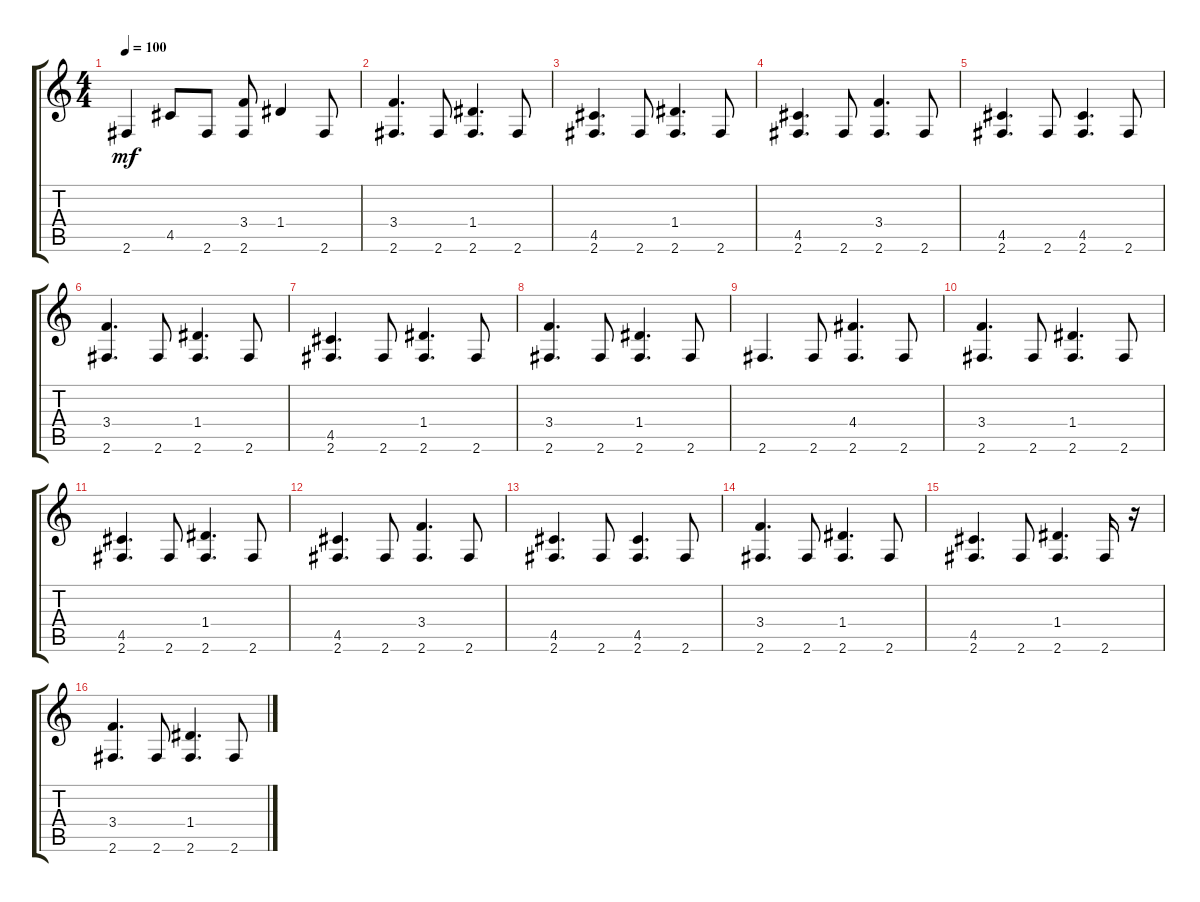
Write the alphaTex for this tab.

\track "" {instrument acousticbass}
\staff {score tabs}
\tuning (E4 B3 G3 D3 A2 E2) {hide}
\ts (4 4)
\tempo 100
\clef g2
\ks c
2.6.4{dy mf} 4.5.8 2.6.8 (3.4 2.6).8 1.4.4 2.6.8 |
(3.4 2.6).4{d} 2.6.8 (1.4 2.6).4{d} 2.6.8 |
(4.5 2.6).4{d} 2.6.8 (1.4 2.6).4{d} 2.6.8 |
(4.5 2.6).4{d} 2.6.8 (3.4 2.6).4{d} 2.6.8 |
(4.5 2.6).4{d} 2.6.8 (4.5 2.6).4{d} 2.6.8 |
(3.4 2.6).4{d} 2.6.8 (1.4 2.6).4{d} 2.6.8 |
(4.5 2.6).4{d} 2.6.8 (1.4 2.6).4{d} 2.6.8 |
(3.4 2.6).4{d} 2.6.8 (1.4 2.6).4{d} 2.6.8 |
2.6.4{d} 2.6.8 (4.4 2.6).4{d} 2.6.8 |
(3.4 2.6).4{d} 2.6.8 (1.4 2.6).4{d} 2.6.8 |
(4.5 2.6).4{d} 2.6.8 (1.4 2.6).4{d} 2.6.8 |
(4.5 2.6).4{d} 2.6.8 (3.4 2.6).4{d} 2.6.8 |
(4.5 2.6).4{d} 2.6.8 (4.5 2.6).4{d} 2.6.8 |
(3.4 2.6).4{d} 2.6.8 (1.4 2.6).4{d} 2.6.8 |
(4.5 2.6).4{d} 2.6.8 (1.4 2.6).4{d} 2.6.16 r.16 |
(3.4 2.6).4{d} 2.6.8 (1.4 2.6).4{d} 2.6.8
